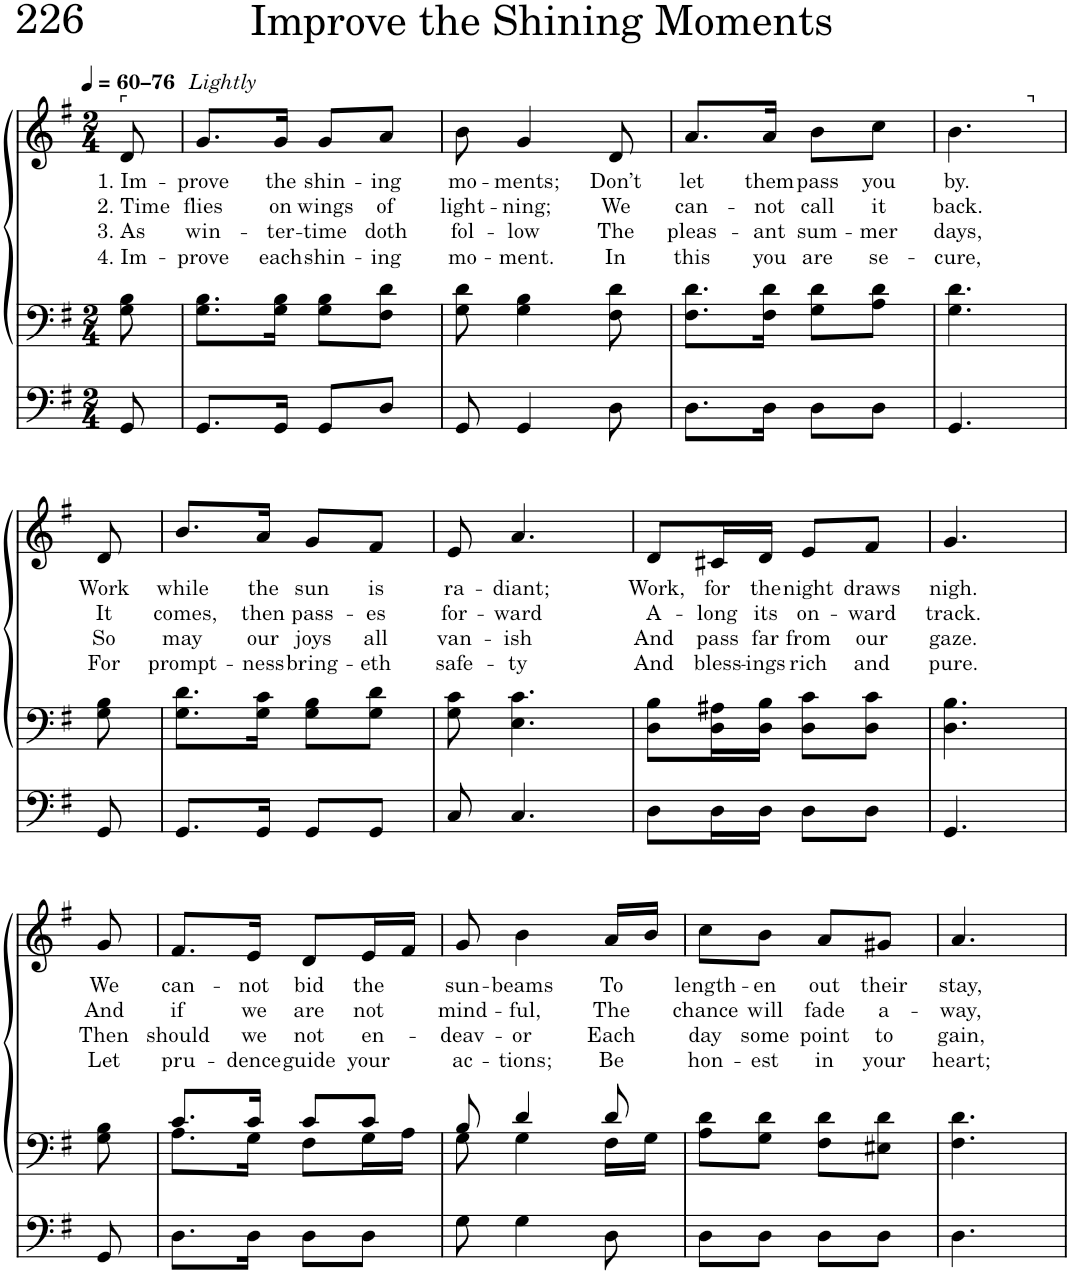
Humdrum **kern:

**kern	**kern	**kern	**text	**text	**text	**text
*part1	*part1	*part1	*part1	*part1	*part1	*part1
*staff3	*staff2	*staff1	*staff1	*staff1	*staff1	*staff1
*I"Organ	*	*	*	*	*	*
*I'Org.	*	*	*	*	*	*
*clefF4	*clefF4	*clefG2	*	*	*	*
*k[f#]	*k[f#]	*k[f#]	*	*	*	*
*M2/4	*M2/4	*M2/4	*	*	*	*
*MM60	*MM60	*MM60	*	*	*	*
=1	=1	=1	=1	=1	=1	=1
!	!	!LO:TX:a:t=⌜	!	!	!	!
!	!	!LO:TX:a:B:t=–76	!	!	!	!
!	!	!	!LO:LY:b	!LO:LY:b	!LO:LY:b	!LO:LY:b
8GG/	8G\ 8B\	8d/	1. Im-	2. Time	3. As	4. Im-
=2	=2	=2	=2	=2	=2	=2
!	!	!LO:TX:a:i:t=Lightly	!	!	!	!
!	!	!	!LO:LY:b	!LO:LY:b	!LO:LY:b	!LO:LY:b
8.GG/L	8.G\ 8.B\L	8.g/L	-prove	flies	win-	-prove
!	!	!	!LO:LY:b	!LO:LY:b	!LO:LY:b	!LO:LY:b
16GG/Jk	16G\ 16B\Jk	16g/Jk	the	on	-ter-	each
!	!	!	!LO:LY:b	!LO:LY:b	!LO:LY:b	!LO:LY:b
8GG/L	8G\ 8B\L	8g/L	shin-	wings	-time	shin-
!	!	!	!LO:LY:b	!LO:LY:b	!LO:LY:b	!LO:LY:b
8D/J	8F#\ 8d\J	8a/J	-ing	of	doth	-ing
=3	=3	=3	=3	=3	=3	=3
!	!	!	!LO:LY:b	!LO:LY:b	!LO:LY:b	!LO:LY:b
8GG/	8G\ 8d\	8b\	mo-	light-	fol-	mo-
!	!	!	!LO:LY:b	!LO:LY:b	!LO:LY:b	!LO:LY:b
4GG/	4G\ 4B\	4g/	-ments;	-ning;	-low	-ment.
!	!	!	!LO:LY:b	!LO:LY:b	!LO:LY:b	!LO:LY:b
8D\	8F#\ 8d\	8d/	Don’t	We	The	In
=4	=4	=4	=4	=4	=4	=4
!	!	!	!LO:LY:b	!LO:LY:b	!LO:LY:b	!LO:LY:b
8.D\L	8.F#\ 8.d\L	8.a/L	let	can-	pleas-	this
!	!	!	!LO:LY:b	!LO:LY:b	!LO:LY:b	!LO:LY:b
16D\Jk	16F#\ 16d\Jk	16a/Jk	them	-not	-ant	you
!	!	!	!LO:LY:b	!LO:LY:b	!LO:LY:b	!LO:LY:b
8D\L	8G\ 8d\L	8b\L	pass	call	sum-	are
!	!	!	!LO:LY:b	!LO:LY:b	!LO:LY:b	!LO:LY:b
8D\J	8A\ 8d\J	8cc\J	you	it	-mer	se-
=5	=5	=5	=5	=5	=5	=5
!	!	!	!LO:LY:b	!LO:LY:b	!LO:LY:b	!LO:LY:b
*	*	*^	*	*	*	*
4.GG/	4.G\ 4.d\	4.b\	4ryy	by.	back.	days,	-cure,
!	!	!	!LO:TX:a:t=⌝	!	!	!	!
.	.	.	8ryy	.	.	.	.
!!LO:LB:g=z
=6	=6	=6	=6	=6	=6	=6	=6
!	!	!	!	!LO:LY:b	!LO:LY:b	!LO:LY:b	!LO:LY:b
*	*	*v	*v	*	*	*	*
8GG/	8G\ 8B\	8d/	Work	It	So	For
=7	=7	=7	=7	=7	=7	=7
!	!	!	!LO:LY:b	!LO:LY:b	!LO:LY:b	!LO:LY:b
8.GG/L	8.G\ 8.d\L	8.b/L	while	comes,	may	prompt-
!	!	!	!LO:LY:b	!LO:LY:b	!LO:LY:b	!LO:LY:b
16GG/Jk	16G\ 16c\Jk	16a/Jk	the	then	our	-ness
!	!	!	!LO:LY:b	!LO:LY:b	!LO:LY:b	!LO:LY:b
8GG/L	8G\ 8B\L	8g/L	sun	pass-	joys	bring-
!	!	!	!LO:LY:b	!LO:LY:b	!LO:LY:b	!LO:LY:b
8GG/J	8G\ 8d\J	8f#/J	is	-es	all	-eth
=8	=8	=8	=8	=8	=8	=8
!	!	!	!LO:LY:b	!LO:LY:b	!LO:LY:b	!LO:LY:b
8C/	8G\ 8c\	8e/	ra-	for-	van-	safe-
!	!	!	!LO:LY:b	!LO:LY:b	!LO:LY:b	!LO:LY:b
4.C/	4.E\ 4.c\	4.a/	-diant;	-ward	-ish	-ty
=9	=9	=9	=9	=9	=9	=9
!	!	!	!LO:LY:b	!LO:LY:b	!LO:LY:b	!LO:LY:b
8D\L	8D\ 8B\L	8d/L	Work,	A-	And	And
!	!	!	!LO:LY:b	!LO:LY:b	!LO:LY:b	!LO:LY:b
16D\L	16D\ 16A#X\L	16c#X/L	for	-long	pass	bless-
!	!	!	!LO:LY:b	!LO:LY:b	!LO:LY:b	!LO:LY:b
16D\JJ	16D\ 16B\JJ	16d/JJ	the	its	far	-ings
!	!	!	!LO:LY:b	!LO:LY:b	!LO:LY:b	!LO:LY:b
8D\L	8D\ 8c\L	8e/L	night	on-	from	rich
!	!	!	!LO:LY:b	!LO:LY:b	!LO:LY:b	!LO:LY:b
8D\J	8D\ 8c\J	8f#/J	draws	-ward	our	and
=10	=10	=10	=10	=10	=10	=10
!	!	!	!LO:LY:b	!LO:LY:b	!LO:LY:b	!LO:LY:b
4.GG/	4.D\ 4.B\	4.g/	nigh.	track.	gaze.	pure.
!!LO:LB:g=z
=11	=11	=11	=11	=11	=11	=11
!	!	!	!LO:LY:b	!LO:LY:b	!LO:LY:b	!LO:LY:b
8GG/	8G\ 8B\	8g/	We	And	Then	Let
=12	=12	=12	=12	=12	=12	=12
*	*^	*	*	*	*	*
!	!	!	!	!LO:LY:b	!LO:LY:b	!LO:LY:b	!LO:LY:b
8.D\L	8.c/L	8.A\L	8.f#/L	can-	if	should	pru-
!	!	!	!	!LO:LY:b	!LO:LY:b	!LO:LY:b	!LO:LY:b
16D\Jk	16c/Jk	16G\Jk	16e/Jk	-not	we	we	-dence
!	!	!	!	!LO:LY:b	!LO:LY:b	!LO:LY:b	!LO:LY:b
8D\L	8c/L	8F#\L	8d/L	bid	are	not	guide
!	!	!	!	!LO:LY:b	!LO:LY:b	!LO:LY:b	!LO:LY:b
8D\J	8c/J	16G\L	16e/L	the	not	en-	your
.	.	16A\JJ	16f#/JJ	.	.	.	.
=13	=13	=13	=13	=13	=13	=13	=13
!	!	!	!	!LO:LY:b	!LO:LY:b	!LO:LY:b	!LO:LY:b
8G\	8B/	8G\	8g/	sun-	mind-	-deav-	ac-
!	!	!	!	!LO:LY:b	!LO:LY:b	!LO:LY:b	!LO:LY:b
4G\	4d/	4G\	4b\	-beams	-ful,	-or	-tions;
!	!	!	!	!LO:LY:b	!LO:LY:b	!LO:LY:b	!LO:LY:b
8D\	8d/	16F#\LL	16a/LL	To	The	Each	Be
.	.	16G\JJ	16b/JJ	.	.	.	.
=14	=14	=14	=14	=14	=14	=14	=14
!	!	!	!	!LO:LY:b	!LO:LY:b	!LO:LY:b	!LO:LY:b
*	*v	*v	*	*	*	*	*
8D\L	8A\ 8d\L	8cc\L	length-	chance	day	hon-
!	!	!	!LO:LY:b	!LO:LY:b	!LO:LY:b	!LO:LY:b
8D\J	8G\ 8d\J	8b\J	-en	will	some	-est
!	!	!	!LO:LY:b	!LO:LY:b	!LO:LY:b	!LO:LY:b
8D\L	8F#\ 8d\L	8a/L	out	fade	point	in
!	!	!	!LO:LY:b	!LO:LY:b	!LO:LY:b	!LO:LY:b
8D\J	8E#X\ 8d\J	8g#X/J	their	a-	to	your
=15	=15	=15	=15	=15	=15	=15
!	!	!	!LO:LY:b	!LO:LY:b	!LO:LY:b	!LO:LY:b
4.D\	4.F#\ 4.d\	4.a/	stay,	-way,	gain,	heart;
=	=	=	=	=	=	=
*-	*-	*-	*-	*-	*-	*-
